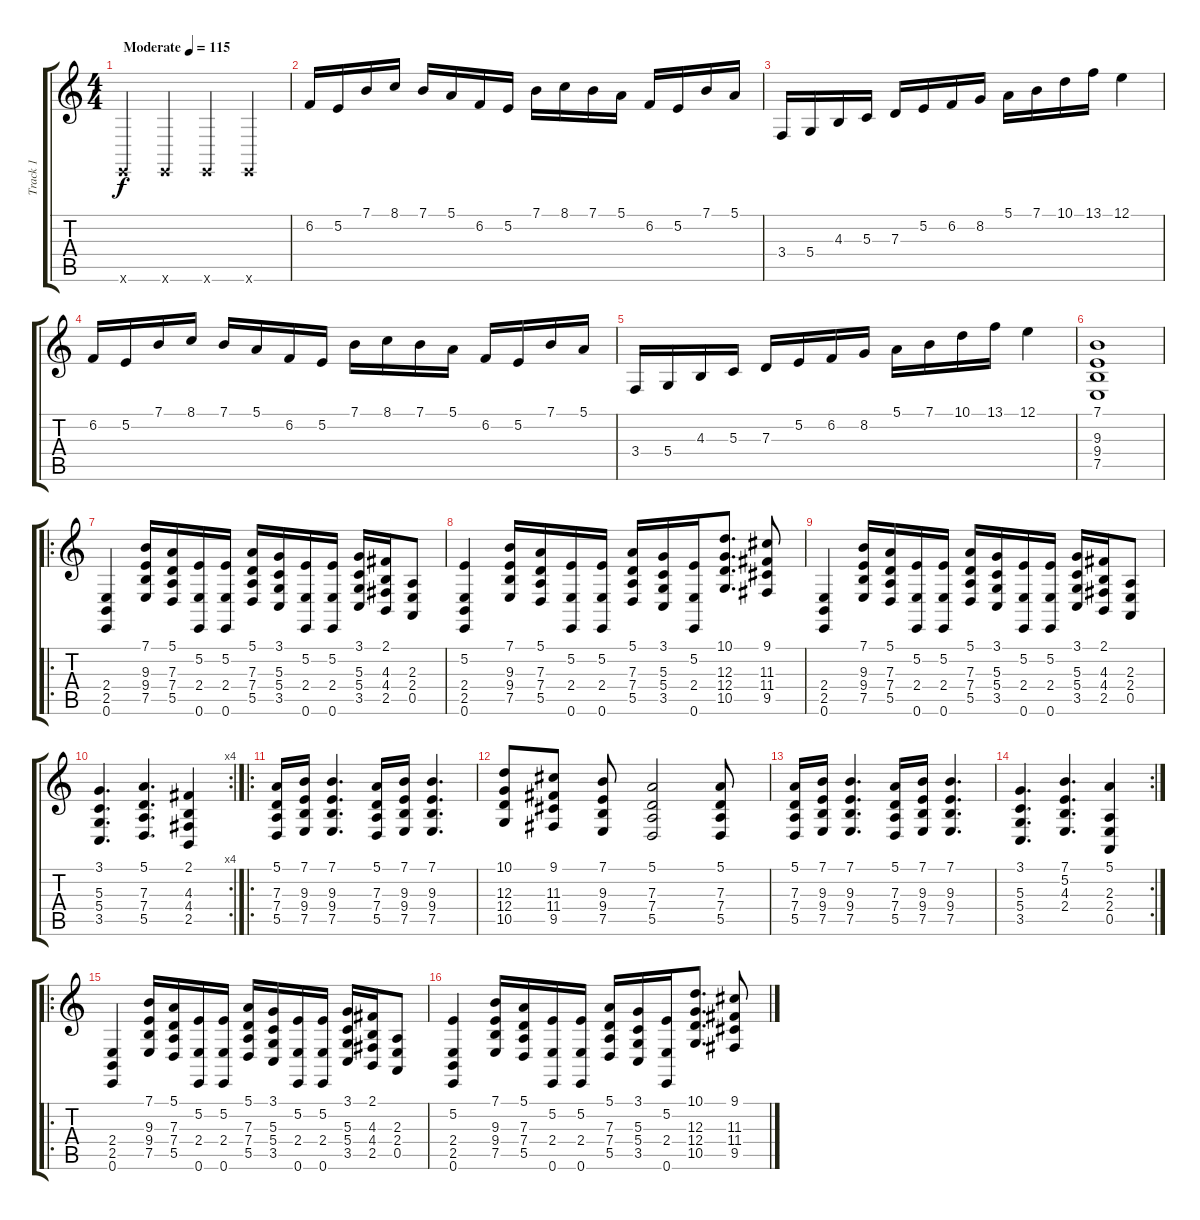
\track ("Track 1" "Track 1") {instrument lead2sawtooth}
\staff {score tabs}
\tuning (E4 B3 G3 D3 A2 E2) {hide}
\ts (4 4)
\tempo (115 "Moderate")
\clef g2
\ks c
0.6{x}.4{dy f instrument lead2sawtooth} 0.6{x}.4 0.6{x}.4 0.6{x}.4 |
6.2.16 5.2.16 7.1.16 8.1.16 7.1.16 5.1.16 6.2.16 5.2.16 7.1.16 8.1.16 7.1.16 5.1.16 6.2.16 5.2.16 7.1.16 5.1.16 |
3.4.16 5.4.16 4.3.16 5.3.16 7.3.16 5.2.16 6.2.16 8.2.16 5.1.16 7.1.16 10.1.16 13.1.16 12.1.4 |
6.2.16 5.2.16 7.1.16 8.1.16 7.1.16 5.1.16 6.2.16 5.2.16 7.1.16 8.1.16 7.1.16 5.1.16 6.2.16 5.2.16 7.1.16 5.1.16 |
3.4.16 5.4.16 4.3.16 5.3.16 7.3.16 5.2.16 6.2.16 8.2.16 5.1.16 7.1.16 10.1.16 13.1.16 12.1.4 |
(7.1 9.3 9.4 7.5).1 |
\ro
(2.4 2.5 0.6).4 (7.1 9.3 9.4 7.5).16 (5.1 7.3 7.4 5.5).16 (5.2 2.4 0.6).16 (5.2 2.4 0.6).16 (5.1 7.3 7.4 5.5).16 (3.1 5.3 5.4 3.5).16 (5.2 2.4 0.6).16 (5.2 2.4 0.6).16 (3.1 5.3 5.4 3.5).16 (2.1 4.3 4.4 2.5).16 (2.3 2.4 0.5).8 |
(5.2 2.4 2.5 0.6).4 (7.1 9.3 9.4 7.5).16 (5.1 7.3 7.4 5.5).16 (5.2 2.4 0.6).16 (5.2 2.4 0.6).16 (5.1 7.3 7.4 5.5).16 (3.1 5.3 5.4 3.5).16 (5.2 2.4 0.6).16 (10.1 12.3 12.4 10.5).8{d} (9.1 11.3 11.4 9.5).8 |
(2.4 2.5 0.6).4 (7.1 9.3 9.4 7.5).16 (5.1 7.3 7.4 5.5).16 (5.2 2.4 0.6).16 (5.2 2.4 0.6).16 (5.1 7.3 7.4 5.5).16 (3.1 5.3 5.4 3.5).16 (5.2 2.4 0.6).16 (5.2 2.4 0.6).16 (3.1 5.3 5.4 3.5).16 (2.1 4.3 4.4 2.5).16 (2.3 2.4 0.5).8 |
\rc 4
(3.1 5.3 5.4 3.5).4{d} (5.1 7.3 7.4 5.5).4{d} (2.1 4.3 4.4 2.5).4 |
\ro
(5.1 7.3 7.4 5.5).16 (7.1 9.3 9.4 7.5).16 (7.1 9.3 9.4 7.5).4{d} (5.1 7.3 7.4 5.5).16 (7.1 9.3 9.4 7.5).16 (7.1 9.3 9.4 7.5).4{d} |
(10.1 12.3 12.4 10.5).8 (9.1 11.3 11.4 9.5).8 (7.1 9.3 9.4 7.5).8 (5.1 7.3 7.4 5.5).2 (5.1 7.3 7.4 5.5).8 |
(5.1 7.3 7.4 5.5).16 (7.1 9.3 9.4 7.5).16 (7.1 9.3 9.4 7.5).4{d} (5.1 7.3 7.4 5.5).16 (7.1 9.3 9.4 7.5).16 (7.1 9.3 9.4 7.5).4{d} |
\rc 2
(3.1 5.3 5.4 3.5).4{d} (7.1 5.2 4.3 2.4).4{d} (5.1 2.3 2.4 0.5).4 |
\ro
(2.4 2.5 0.6).4 (7.1 9.3 9.4 7.5).16 (5.1 7.3 7.4 5.5).16 (5.2 2.4 0.6).16 (5.2 2.4 0.6).16 (5.1 7.3 7.4 5.5).16 (3.1 5.3 5.4 3.5).16 (5.2 2.4 0.6).16 (5.2 2.4 0.6).16 (3.1 5.3 5.4 3.5).16 (2.1 4.3 4.4 2.5).16 (2.3 2.4 0.5).8 |
(5.2 2.4 2.5 0.6).4 (7.1 9.3 9.4 7.5).16 (5.1 7.3 7.4 5.5).16 (5.2 2.4 0.6).16 (5.2 2.4 0.6).16 (5.1 7.3 7.4 5.5).16 (3.1 5.3 5.4 3.5).16 (5.2 2.4 0.6).16 (10.1 12.3 12.4 10.5).8{d} (9.1 11.3 11.4 9.5).8
